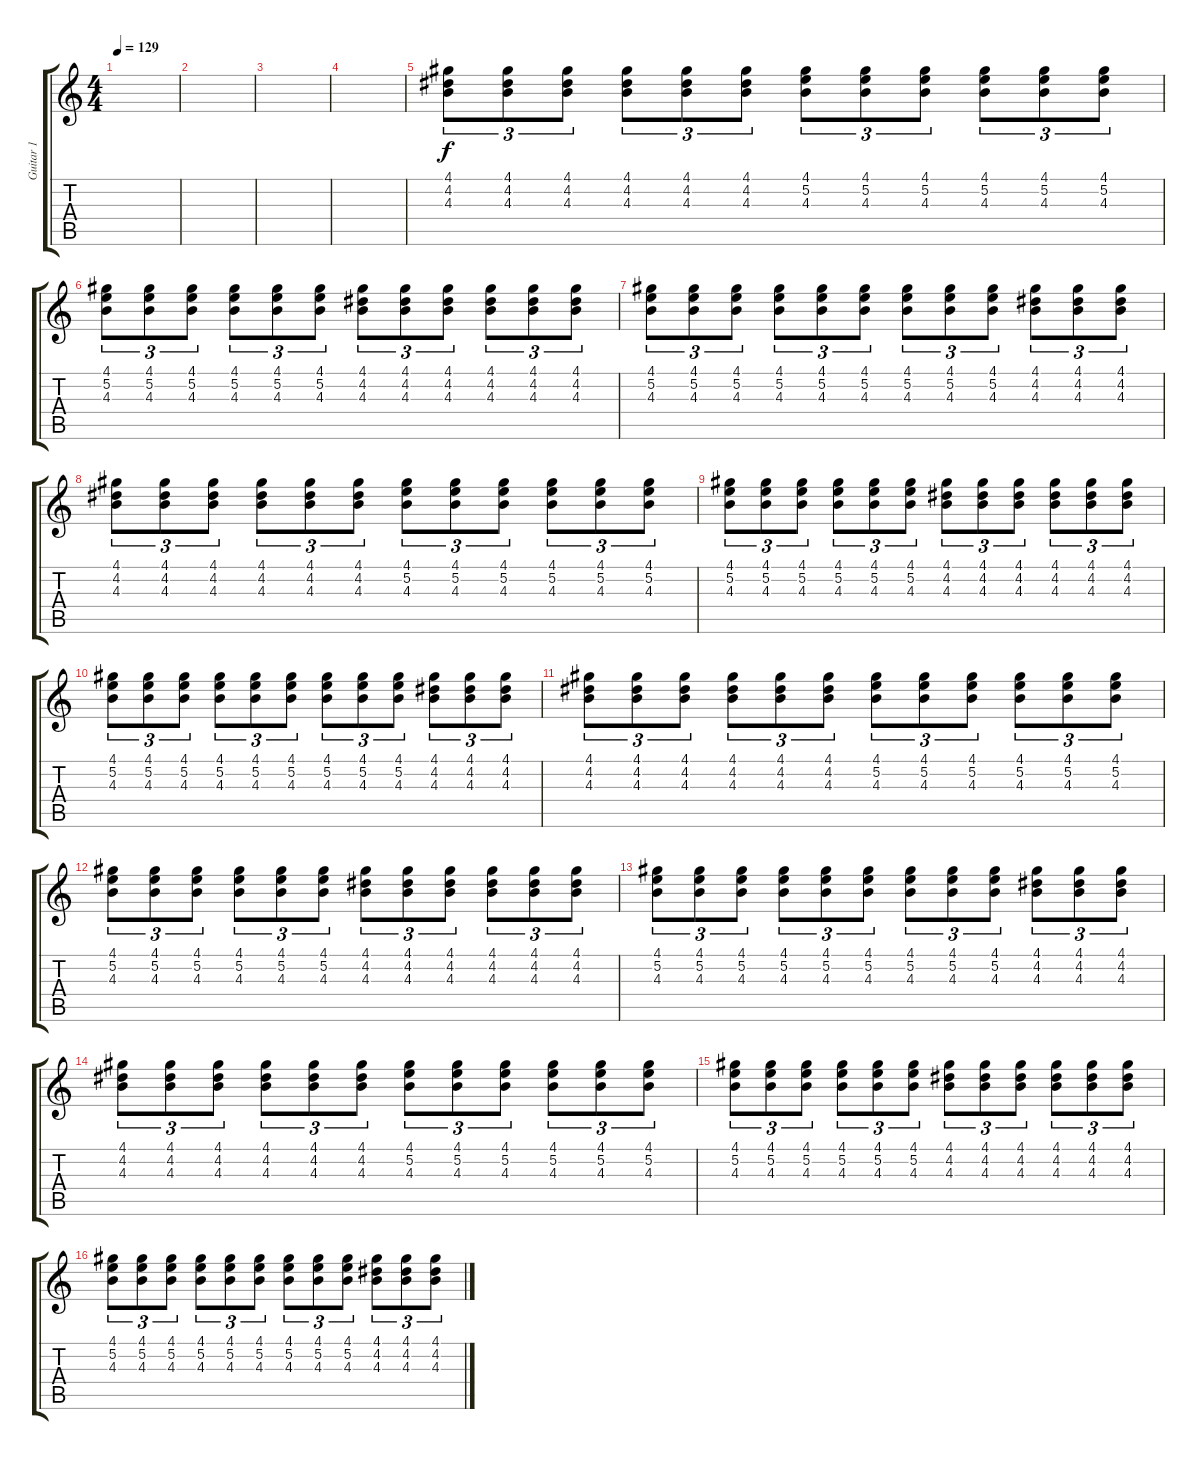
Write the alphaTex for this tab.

\track ("Guitar 1" "Guitar 1") {instrument electricguitarclean}
\staff {score tabs}
\tuning (E4 B3 G3 D3 A2 E2) {hide}
\ts (4 4)
\tempo 129
\clef g2
\ks c
|
|
|
|
(4.1 4.2 4.3).8{tu (3 2) volume 9} (4.1 4.2 4.3).8{tu (3 2)} (4.1 4.2 4.3).8{tu (3 2)} (4.1 4.2 4.3).8{tu (3 2)} (4.1 4.2 4.3).8{tu (3 2)} (4.1 4.2 4.3).8{tu (3 2)} (4.1 5.2 4.3).8{tu (3 2)} (4.1 5.2 4.3).8{tu (3 2)} (4.1 5.2 4.3).8{tu (3 2)} (4.1 5.2 4.3).8{tu (3 2)} (4.1 5.2 4.3).8{tu (3 2)} (4.1 5.2 4.3).8{tu (3 2)} |
(4.1 5.2 4.3).8{tu (3 2) volume 9} (4.1 5.2 4.3).8{tu (3 2)} (4.1 5.2 4.3).8{tu (3 2)} (4.1 5.2 4.3).8{tu (3 2)} (4.1 5.2 4.3).8{tu (3 2)} (4.1 5.2 4.3).8{tu (3 2)} (4.1 4.2 4.3).8{tu (3 2)} (4.1 4.2 4.3).8{tu (3 2)} (4.1 4.2 4.3).8{tu (3 2)} (4.1 4.2 4.3).8{tu (3 2)} (4.1 4.2 4.3).8{tu (3 2)} (4.1 4.2 4.3).8{tu (3 2)} |
(4.1 5.2 4.3).8{tu (3 2) volume 9} (4.1 5.2 4.3).8{tu (3 2)} (4.1 5.2 4.3).8{tu (3 2)} (4.1 5.2 4.3).8{tu (3 2)} (4.1 5.2 4.3).8{tu (3 2)} (4.1 5.2 4.3).8{tu (3 2)} (4.1 5.2 4.3).8{tu (3 2)} (4.1 5.2 4.3).8{tu (3 2)} (4.1 5.2 4.3).8{tu (3 2)} (4.1 4.2 4.3).8{tu (3 2)} (4.1 4.2 4.3).8{tu (3 2)} (4.1 4.2 4.3).8{tu (3 2)} |
(4.1 4.2 4.3).8{tu (3 2) volume 9} (4.1 4.2 4.3).8{tu (3 2)} (4.1 4.2 4.3).8{tu (3 2)} (4.1 4.2 4.3).8{tu (3 2)} (4.1 4.2 4.3).8{tu (3 2)} (4.1 4.2 4.3).8{tu (3 2)} (4.1 5.2 4.3).8{tu (3 2)} (4.1 5.2 4.3).8{tu (3 2)} (4.1 5.2 4.3).8{tu (3 2)} (4.1 5.2 4.3).8{tu (3 2)} (4.1 5.2 4.3).8{tu (3 2)} (4.1 5.2 4.3).8{tu (3 2)} |
(4.1 5.2 4.3).8{tu (3 2) volume 9} (4.1 5.2 4.3).8{tu (3 2)} (4.1 5.2 4.3).8{tu (3 2)} (4.1 5.2 4.3).8{tu (3 2)} (4.1 5.2 4.3).8{tu (3 2)} (4.1 5.2 4.3).8{tu (3 2)} (4.1 4.2 4.3).8{tu (3 2)} (4.1 4.2 4.3).8{tu (3 2)} (4.1 4.2 4.3).8{tu (3 2)} (4.1 4.2 4.3).8{tu (3 2)} (4.1 4.2 4.3).8{tu (3 2)} (4.1 4.2 4.3).8{tu (3 2)} |
(4.1 5.2 4.3).8{tu (3 2) volume 9} (4.1 5.2 4.3).8{tu (3 2)} (4.1 5.2 4.3).8{tu (3 2)} (4.1 5.2 4.3).8{tu (3 2)} (4.1 5.2 4.3).8{tu (3 2)} (4.1 5.2 4.3).8{tu (3 2)} (4.1 5.2 4.3).8{tu (3 2)} (4.1 5.2 4.3).8{tu (3 2)} (4.1 5.2 4.3).8{tu (3 2)} (4.1 4.2 4.3).8{tu (3 2)} (4.1 4.2 4.3).8{tu (3 2)} (4.1 4.2 4.3).8{tu (3 2)} |
(4.1 4.2 4.3).8{tu (3 2) volume 9} (4.1 4.2 4.3).8{tu (3 2)} (4.1 4.2 4.3).8{tu (3 2)} (4.1 4.2 4.3).8{tu (3 2)} (4.1 4.2 4.3).8{tu (3 2)} (4.1 4.2 4.3).8{tu (3 2)} (4.1 5.2 4.3).8{tu (3 2)} (4.1 5.2 4.3).8{tu (3 2)} (4.1 5.2 4.3).8{tu (3 2)} (4.1 5.2 4.3).8{tu (3 2)} (4.1 5.2 4.3).8{tu (3 2)} (4.1 5.2 4.3).8{tu (3 2)} |
(4.1 5.2 4.3).8{tu (3 2) volume 9} (4.1 5.2 4.3).8{tu (3 2)} (4.1 5.2 4.3).8{tu (3 2)} (4.1 5.2 4.3).8{tu (3 2)} (4.1 5.2 4.3).8{tu (3 2)} (4.1 5.2 4.3).8{tu (3 2)} (4.1 4.2 4.3).8{tu (3 2)} (4.1 4.2 4.3).8{tu (3 2)} (4.1 4.2 4.3).8{tu (3 2)} (4.1 4.2 4.3).8{tu (3 2)} (4.1 4.2 4.3).8{tu (3 2)} (4.1 4.2 4.3).8{tu (3 2)} |
(4.1 5.2 4.3).8{tu (3 2) volume 9} (4.1 5.2 4.3).8{tu (3 2)} (4.1 5.2 4.3).8{tu (3 2)} (4.1 5.2 4.3).8{tu (3 2)} (4.1 5.2 4.3).8{tu (3 2)} (4.1 5.2 4.3).8{tu (3 2)} (4.1 5.2 4.3).8{tu (3 2)} (4.1 5.2 4.3).8{tu (3 2)} (4.1 5.2 4.3).8{tu (3 2)} (4.1 4.2 4.3).8{tu (3 2)} (4.1 4.2 4.3).8{tu (3 2)} (4.1 4.2 4.3).8{tu (3 2)} |
(4.1 4.2 4.3).8{tu (3 2) volume 9} (4.1 4.2 4.3).8{tu (3 2)} (4.1 4.2 4.3).8{tu (3 2)} (4.1 4.2 4.3).8{tu (3 2)} (4.1 4.2 4.3).8{tu (3 2)} (4.1 4.2 4.3).8{tu (3 2)} (4.1 5.2 4.3).8{tu (3 2)} (4.1 5.2 4.3).8{tu (3 2)} (4.1 5.2 4.3).8{tu (3 2)} (4.1 5.2 4.3).8{tu (3 2)} (4.1 5.2 4.3).8{tu (3 2)} (4.1 5.2 4.3).8{tu (3 2)} |
(4.1 5.2 4.3).8{tu (3 2) volume 9} (4.1 5.2 4.3).8{tu (3 2)} (4.1 5.2 4.3).8{tu (3 2)} (4.1 5.2 4.3).8{tu (3 2)} (4.1 5.2 4.3).8{tu (3 2)} (4.1 5.2 4.3).8{tu (3 2)} (4.1 4.2 4.3).8{tu (3 2)} (4.1 4.2 4.3).8{tu (3 2)} (4.1 4.2 4.3).8{tu (3 2)} (4.1 4.2 4.3).8{tu (3 2)} (4.1 4.2 4.3).8{tu (3 2)} (4.1 4.2 4.3).8{tu (3 2)} |
(4.1 5.2 4.3).8{tu (3 2) volume 9} (4.1 5.2 4.3).8{tu (3 2)} (4.1 5.2 4.3).8{tu (3 2)} (4.1 5.2 4.3).8{tu (3 2)} (4.1 5.2 4.3).8{tu (3 2)} (4.1 5.2 4.3).8{tu (3 2)} (4.1 5.2 4.3).8{tu (3 2)} (4.1 5.2 4.3).8{tu (3 2)} (4.1 5.2 4.3).8{tu (3 2)} (4.1 4.2 4.3).8{tu (3 2)} (4.1 4.2 4.3).8{tu (3 2)} (4.1 4.2 4.3).8{tu (3 2)}
